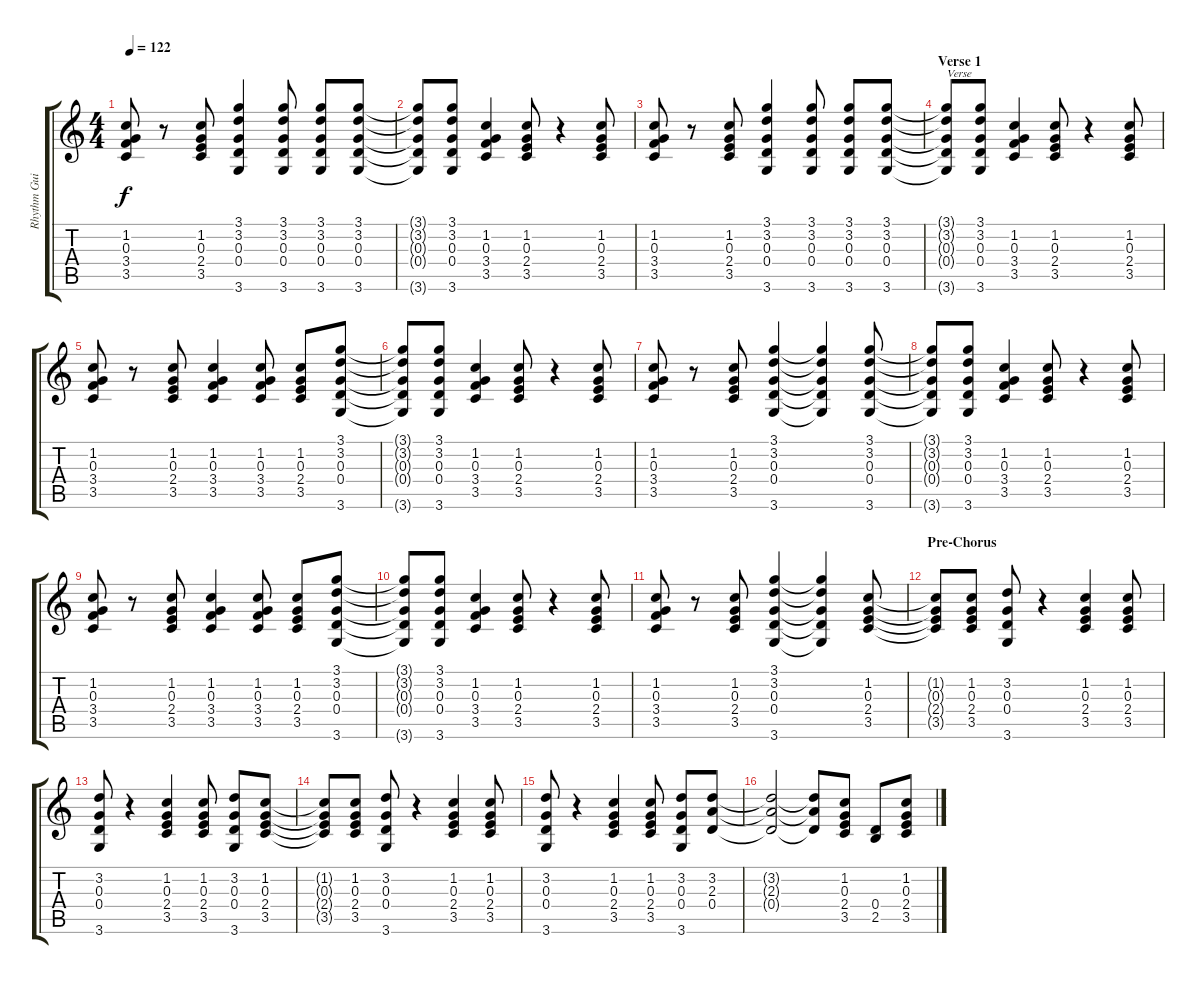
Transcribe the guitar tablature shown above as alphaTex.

\track ("Rhythm Guitar" "Rhythm Gui") {instrument distortionguitar}
\staff {score tabs}
\tuning (E4 B3 G3 D3 A2 E2) {hide}
\ts (4 4)
\tempo 122
\clef g2
\ks c
(1.2 0.3 3.4 3.5).8{dy f} r.8 (1.2 0.3 2.4 3.5).8 (3.1 3.2 0.3 0.4 3.6).4 (3.1 3.2 0.3 0.4 3.6).8 (3.1 3.2 0.3 0.4 3.6).8 (3.1 3.2 0.3 0.4 3.6).8 |
(3.1{t} 3.2{t} 0.3{t} 0.4{t} 3.6{t}).8 (3.1 3.2 0.3 0.4 3.6).8 (1.2 0.3 3.4 3.5).4 (1.2 0.3 2.4 3.5).8 r.4 (1.2 0.3 2.4 3.5).8 |
(1.2 0.3 3.4 3.5).8 r.8 (1.2 0.3 2.4 3.5).8 (3.1 3.2 0.3 0.4 3.6).4 (3.1 3.2 0.3 0.4 3.6).8 (3.1 3.2 0.3 0.4 3.6).8 (3.1 3.2 0.3 0.4 3.6).8 |
\section ("" "Verse 1")
(3.1{t} 3.2{t} 0.3{t} 0.4{t} 3.6{t}).8{txt "Verse"} (3.1 3.2 0.3 0.4 3.6).8 (1.2 0.3 3.4 3.5).4 (1.2 0.3 2.4 3.5).8 r.4 (1.2 0.3 2.4 3.5).8 |
(1.2 0.3 3.4 3.5).8 r.8 (1.2 0.3 2.4 3.5).8 (1.2 0.3 3.4 3.5).4 (1.2 0.3 3.4 3.5).8 (1.2 0.3 2.4 3.5).8 (3.1 3.2 0.3 0.4 3.6).8 |
(3.1{t} 3.2{t} 0.3{t} 0.4{t} 3.6{t}).8 (3.1 3.2 0.3 0.4 3.6).8 (1.2 0.3 3.4 3.5).4 (1.2 0.3 2.4 3.5).8 r.4 (1.2 0.3 2.4 3.5).8 |
(1.2 0.3 3.4 3.5).8 r.8 (1.2 0.3 2.4 3.5).8 (3.1 3.2 0.3 0.4 3.6).4 (3.1{t} 3.2{t} 0.3{t} 0.4{t} 3.6{t}).4 (3.1 3.2 0.3 0.4 3.6).8 |
(3.1{t} 3.2{t} 0.3{t} 0.4{t} 3.6{t}).8 (3.1 3.2 0.3 0.4 3.6).8 (1.2 0.3 3.4 3.5).4 (1.2 0.3 2.4 3.5).8 r.4 (1.2 0.3 2.4 3.5).8 |
(1.2 0.3 3.4 3.5).8 r.8 (1.2 0.3 2.4 3.5).8 (1.2 0.3 3.4 3.5).4 (1.2 0.3 3.4 3.5).8 (1.2 0.3 2.4 3.5).8 (3.1 3.2 0.3 0.4 3.6).8 |
(3.1{t} 3.2{t} 0.3{t} 0.4{t} 3.6{t}).8 (3.1 3.2 0.3 0.4 3.6).8 (1.2 0.3 3.4 3.5).4 (1.2 0.3 2.4 3.5).8 r.4 (1.2 0.3 2.4 3.5).8 |
(1.2 0.3 3.4 3.5).8 r.8 (1.2 0.3 2.4 3.5).8 (3.1 3.2 0.3 0.4 3.6).4 (3.1{t} 3.2{t} 0.3{t} 0.4{t} 3.6{t}).4 (1.2 0.3 2.4 3.5).8 |
\section ("" "Pre-Chorus")
(1.2{t} 0.3{t} 2.4{t} 3.5{t}).8 (1.2 0.3 2.4 3.5).8 (3.2 0.3 0.4 3.6).8 r.4 (1.2 0.3 2.4 3.5).4 (1.2 0.3 2.4 3.5).8 |
(3.2 0.3 0.4 3.6).8 r.4 (1.2 0.3 2.4 3.5).4 (1.2 0.3 2.4 3.5).8 (3.2 0.3 0.4 3.6).8 (1.2 0.3 2.4 3.5).8 |
(1.2{t} 0.3{t} 2.4{t} 3.5{t}).8 (1.2 0.3 2.4 3.5).8 (3.2 0.3 0.4 3.6).8 r.4 (1.2 0.3 2.4 3.5).4 (1.2 0.3 2.4 3.5).8 |
(3.2 0.3 0.4 3.6).8 r.4 (1.2 0.3 2.4 3.5).4 (1.2 0.3 2.4 3.5).8 (3.2 0.3 0.4 3.6).8 (3.2 2.3 0.4).8 |
(3.2{t} 2.3{t} 0.4{t}).2 (3.2{t} 2.3{t} 0.4{t}).8 (1.2 0.3 2.4 3.5).8 (0.4 2.5).8 (1.2 0.3 2.4 3.5).8
